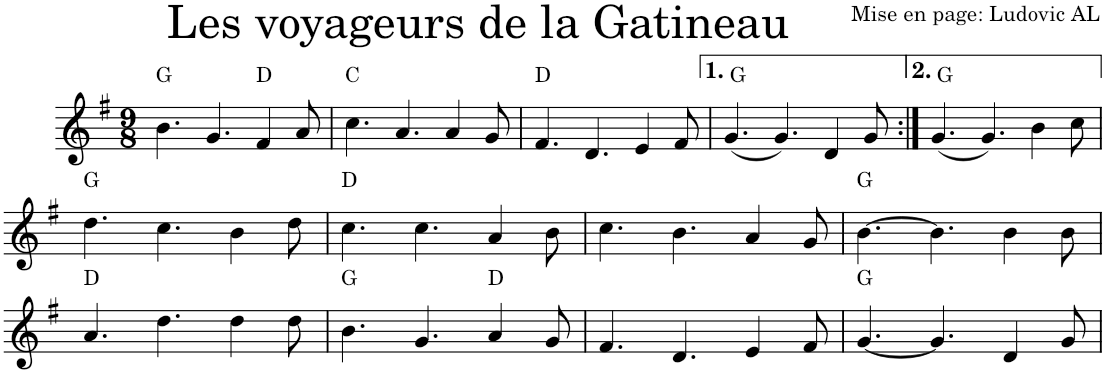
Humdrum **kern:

**kern	**harte
*part1	*part1
*staff1	*
*I"Voice	*
*I'V	*
*clefG2	*
*k[f#]	*
*M9/8	*
=1	=1
4.b\	G:maj
4.g/	.
4f#/	D:maj
8a/	.
=2	=2
4.cc\	C:maj
4.a/	.
4a/	.
8g/	.
=3	=3
4.f#/	D:maj
4.d/	.
4e/	.
8f#/	.
=4	=4
(4.g/	G:maj
4.g/)	.
4d/	.
8g/	.
=5:|!	=5:|!
(4.g/	G:maj
4.g/)	.
4b\	.
8cc\	.
!!LO:LB:g=z
=6	=6
4.dd\	G:maj
4.cc\	.
4b\	.
8dd\	.
=7	=7
4.cc\	D:maj
4.cc\	.
4a/	.
8b\	.
=8	=8
4.cc\	.
4.b\	.
4a/	.
8g/	.
=9	=9
[>4.b\	G:maj
4.b\]	.
4b\	.
8b\	.
!!LO:LB:g=z
=10	=10
4.a/	D:maj
4.dd\	.
4dd\	.
8dd\	.
=11	=11
4.b\	G:maj
4.g/	.
4a/	D:maj
8g/	.
=12	=12
4.f#/	.
4.d/	.
4e/	.
8f#/	.
=13	=13
[<4.g/	G:maj
4.g/]	.
4d/	.
8g/	.
=	=
*-	*-
